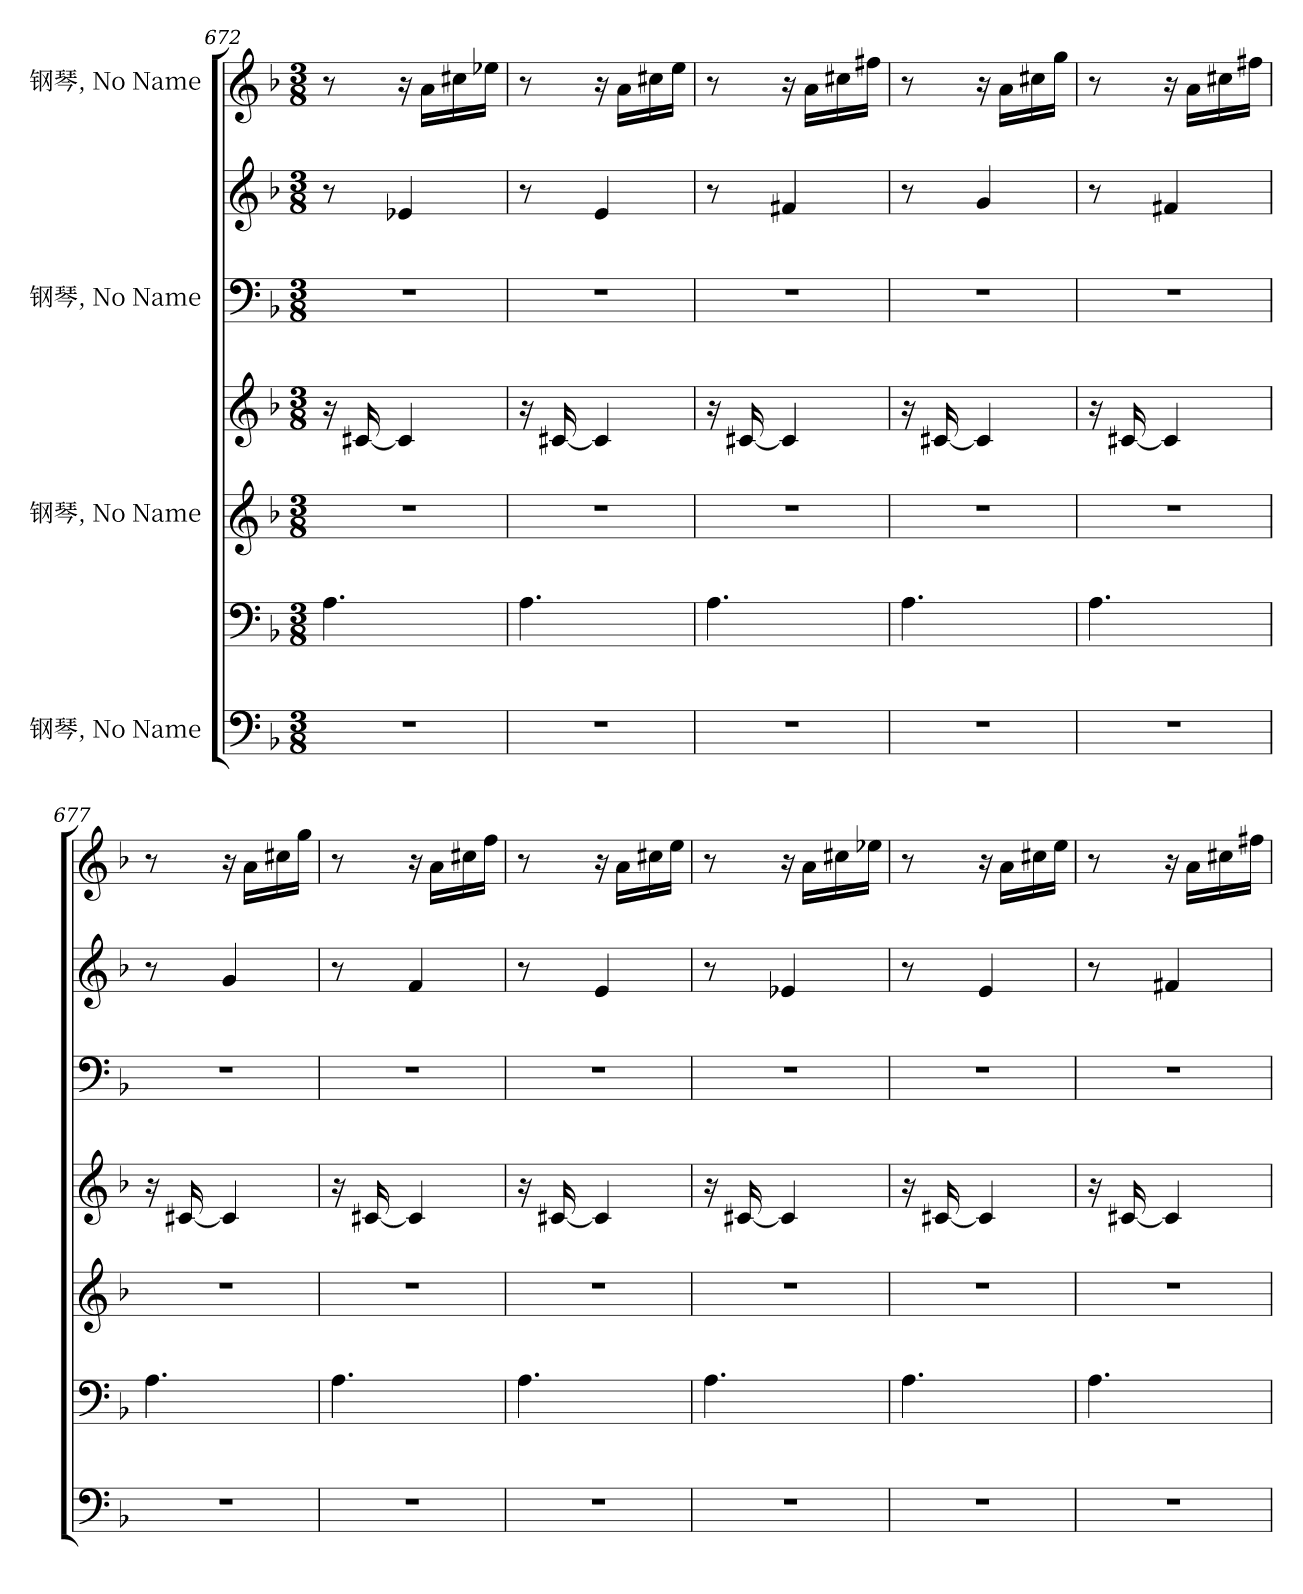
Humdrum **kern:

**kern	**kern	**kern	**kern	**kern	**kern	**kern
*part4	*part4	*part3	*part3	*part2	*part2	*part1
*staff7	*staff6	*staff5	*staff4	*staff3	*staff2	*staff1
*I"钢琴, No Name	*	*I"钢琴, No Name	*	*I"钢琴, No Name	*	*I"钢琴, No Name
*clefF4	*clefF4	*clefG2	*clefG2	*clefF4	*clefG2	*clefG2
*k[b-]	*k[b-]	*k[b-]	*k[b-]	*k[b-]	*k[b-]	*k[b-]
*M3/8	*M3/8	*M3/8	*M3/8	*M3/8	*M3/8	*M3/8
=672	=672	=672	=672	=672	=672	=672
4.r	4.A\	4.r	16r	4.r	8r	8r
.	.	.	[16c#X/	.	.	.
.	.	.	4c#/]	.	4e-X/	16r
.	.	.	.	.	.	16a\LL
.	.	.	.	.	.	16cc#X\
.	.	.	.	.	.	16ee-X\JJ
!!LO:PB:g=z
=673	=673	=673	=673	=673	=673	=673
4.r	4.A\	4.r	16r	4.r	8r	8r
.	.	.	[16c#X/	.	.	.
.	.	.	4c#/]	.	4e/	16r
.	.	.	.	.	.	16a\LL
.	.	.	.	.	.	16cc#X\
.	.	.	.	.	.	16ee\JJ
=674	=674	=674	=674	=674	=674	=674
4.r	4.A\	4.r	16r	4.r	8r	8r
.	.	.	[16c#X/	.	.	.
.	.	.	4c#/]	.	4f#X/	16r
.	.	.	.	.	.	16a\LL
.	.	.	.	.	.	16cc#X\
.	.	.	.	.	.	16ff#X\JJ
=675	=675	=675	=675	=675	=675	=675
4.r	4.A\	4.r	16r	4.r	8r	8r
.	.	.	[16c#X/	.	.	.
.	.	.	4c#/]	.	4g/	16r
.	.	.	.	.	.	16a\LL
.	.	.	.	.	.	16cc#X\
.	.	.	.	.	.	16gg\JJ
=676	=676	=676	=676	=676	=676	=676
4.r	4.A\	4.r	16r	4.r	8r	8r
.	.	.	[16c#X/	.	.	.
.	.	.	4c#/]	.	4f#X/	16r
.	.	.	.	.	.	16a\LL
.	.	.	.	.	.	16cc#X\
.	.	.	.	.	.	16ff#X\JJ
!!LO:PB:g=z
=677	=677	=677	=677	=677	=677	=677
4.r	4.A\	4.r	16r	4.r	8r	8r
.	.	.	[16c#X/	.	.	.
.	.	.	4c#/]	.	4g/	16r
.	.	.	.	.	.	16a\LL
.	.	.	.	.	.	16cc#X\
.	.	.	.	.	.	16gg\JJ
=678	=678	=678	=678	=678	=678	=678
4.r	4.A\	4.r	16r	4.r	8r	8r
.	.	.	[16c#X/	.	.	.
.	.	.	4c#/]	.	4f/	16r
.	.	.	.	.	.	16a\LL
.	.	.	.	.	.	16cc#X\
.	.	.	.	.	.	16ff\JJ
=679	=679	=679	=679	=679	=679	=679
4.r	4.A\	4.r	16r	4.r	8r	8r
.	.	.	[16c#X/	.	.	.
.	.	.	4c#/]	.	4e/	16r
.	.	.	.	.	.	16a\LL
.	.	.	.	.	.	16cc#X\
.	.	.	.	.	.	16ee\JJ
=680	=680	=680	=680	=680	=680	=680
4.r	4.A\	4.r	16r	4.r	8r	8r
.	.	.	[16c#X/	.	.	.
.	.	.	4c#/]	.	4e-X/	16r
.	.	.	.	.	.	16a\LL
.	.	.	.	.	.	16cc#X\
.	.	.	.	.	.	16ee-X\JJ
!!LO:PB:g=z
=681	=681	=681	=681	=681	=681	=681
4.r	4.A\	4.r	16r	4.r	8r	8r
.	.	.	[16c#X/	.	.	.
.	.	.	4c#/]	.	4e/	16r
.	.	.	.	.	.	16a\LL
.	.	.	.	.	.	16cc#X\
.	.	.	.	.	.	16ee\JJ
=682	=682	=682	=682	=682	=682	=682
4.r	4.A\	4.r	16r	4.r	8r	8r
.	.	.	[16c#X/	.	.	.
.	.	.	4c#/]	.	4f#X/	16r
.	.	.	.	.	.	16a\LL
.	.	.	.	.	.	16cc#X\
.	.	.	.	.	.	16ff#X\JJ
=	=	=	=	=	=	=
*-	*-	*-	*-	*-	*-	*-
